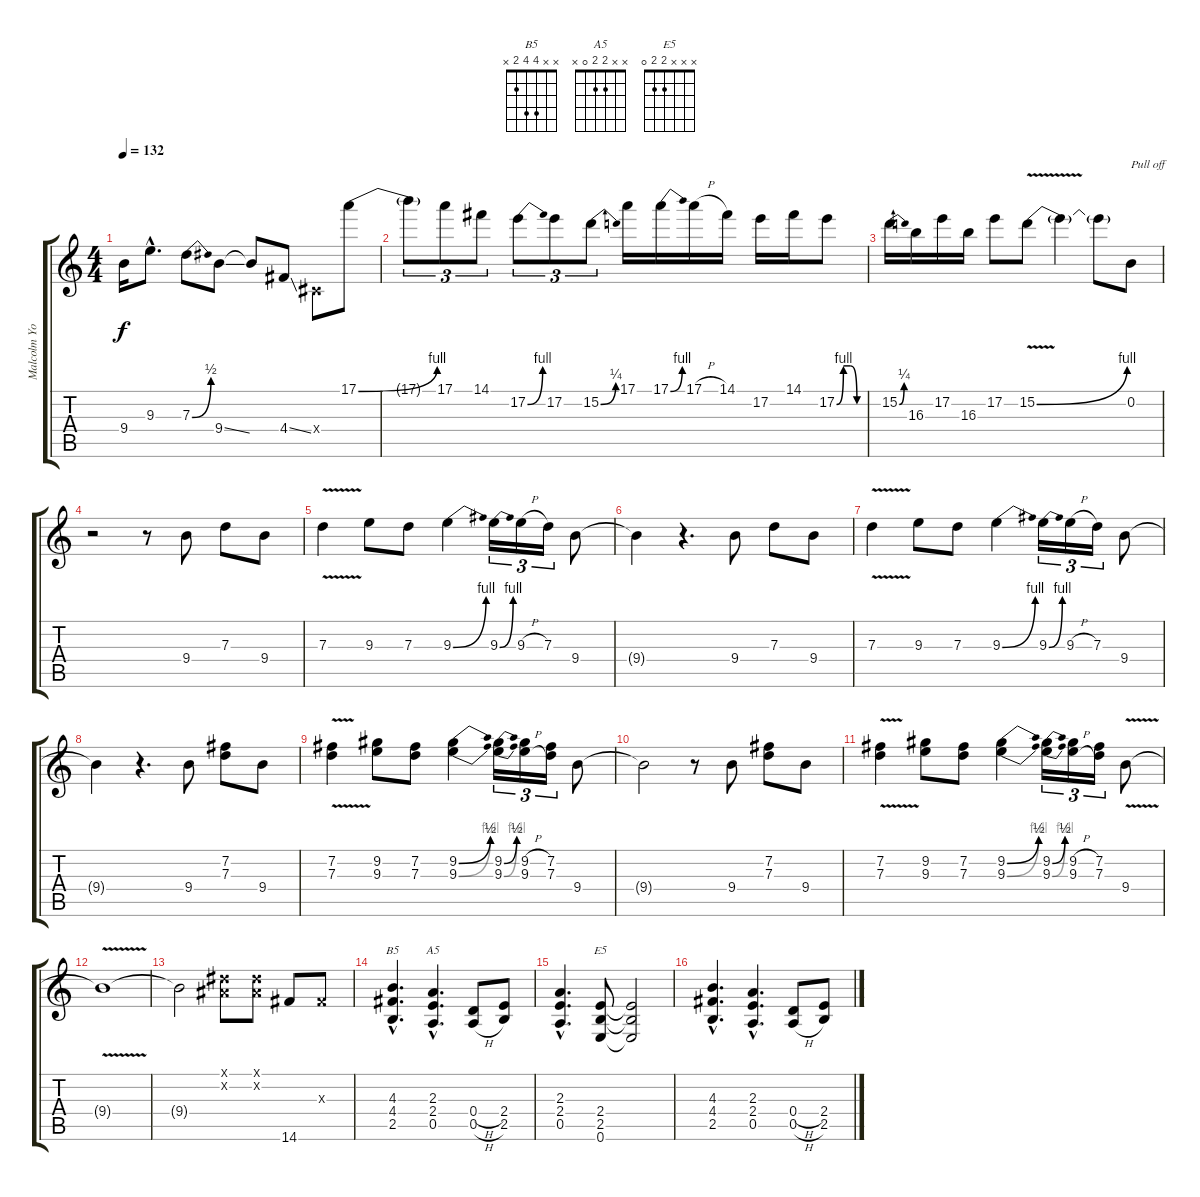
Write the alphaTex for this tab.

\track ("Malcolm Young" "Malcolm Yo") {instrument overdrivenguitar}
\staff {score tabs}
\tuning (E4 B3 G3 D3 A2 E2) {hide}
\chord ("B5" x x 4 4 2 x)
\chord ("A5" x x 2 2 0 x)
\chord ("E5" x x x 2 2 0)
\ts (4 4)
\tempo 132
\clef g2
\ks c
9.4.16{dy f} 9.3{hac}.8{d} 7.3{be (bend 0 0 60 2)}.8 9.4{ss}.8 9.4{t}.8 4.4{ss}.8 -1.4{x}.8 17.1{be (bend 0 0 60 4)}.8 |
17.1{t}.8{tu (3 2)} 17.1.8{tu (3 2)} 14.1.8{tu (3 2)} 17.2{be (bend 0 0 60 4)}.8{tu (3 2)} 17.2.8{tu (3 2)} 15.2{be (bend 0 0 60 1)}.8{tu (3 2)} 17.1.16 17.1{be (bend 0 0 60 4)}.16 17.1{h}.16 14.1.16 17.2.16 14.1.16 17.2{be (custom 0 0 15 4 30 4 45 0 60 0)}.8 |
15.2{be (bend 0 0 60 1)}.16 16.3.16 17.2.16 16.3.16 17.2.8 15.2{be (bend 0 0 60 4) v}.8 15.2{t}.4 15.2{t}.8 0.2.8{txt "Pull off"} |
r.2 r.8 9.4.8 7.3.8 9.4.8 |
7.3{v}.4 9.3.8 7.3.8 9.3{be (bend 0 0 60 4)}.4 9.3{be (bend 0 0 60 4)}.16{tu (3 2)} 9.3{h}.16{tu (3 2)} 7.3.16{tu (3 2)} 9.4.8 |
9.4{t}.4 r.4{d} 9.4.8 7.3.8 9.4.8 |
7.3{v}.4 9.3.8 7.3.8 9.3{be (bend 0 0 60 4)}.4 9.3{be (bend 0 0 60 4)}.16{tu (3 2)} 9.3{h}.16{tu (3 2)} 7.3.16{tu (3 2)} 9.4.8 |
9.4{t}.4 r.4{d} 9.4.8 (7.2 7.3).8 9.4.8 |
(7.2{v} 7.3{v}).4 (9.2 9.3).8 (7.2 7.3).8 (9.2{be (bend 0 0 60 2)} 9.3{be (bend 0 0 60 4)}).4 (9.2{be (bend 0 0 60 2)} 9.3{be (bend 0 0 60 4)}).16{tu (3 2)} (9.2{h} 9.3{h}).16{tu (3 2)} (7.2 7.3).16{tu (3 2)} 9.4.8 |
9.4{t}.2 r.8 9.4.8 (7.2 7.3).8 9.4.8 |
(7.2{v} 7.3{v}).4 (9.2 9.3).8 (7.2 7.3).8 (9.2{be (bend 0 0 60 2)} 9.3{be (bend 0 0 60 4)}).4 (9.2{be (bend 0 0 60 2)} 9.3{be (bend 0 0 60 4)}).16{tu (3 2)} (9.2{h} 9.3{h}).16{tu (3 2)} (7.2 7.3).16{tu (3 2)} 9.4{v}.8 |
9.4{t}.1 |
9.4{t}.2 (-1.1{x} -1.2{x}).8 (-1.1{x} -1.2{x}).8 14.6.8 -1.3{x}.8 |
(4.3{hac} 4.4{hac} 2.5{hac}).4{d ch "B5" volume 13 balance 2} (2.3{hac} 2.4{hac} 0.5{hac}).4{d ch "A5"} (0.4{h} 0.5{h}).8 (2.4 2.5).8 |
(2.3{hac} 2.4{hac} 0.5{hac}).4{d} (2.4 2.5 0.6).8{ch "E5"} (2.4{t} 2.5{t} 0.6{t}).2 |
(4.3{hac} 4.4{hac} 2.5{hac}).4{d} (2.3{hac} 2.4{hac} 0.5{hac}).4{d} (0.4{h} 0.5{h}).8 (2.4 2.5).8
